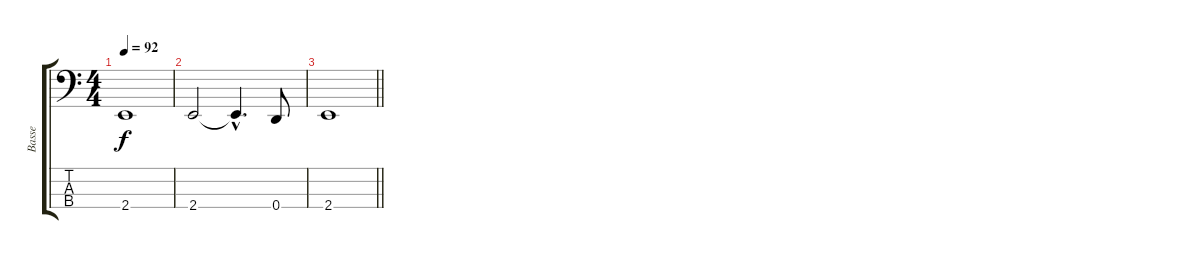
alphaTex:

\track ("Basse" "Basse") {instrument electricbasspick}
\staff {score tabs}
\tuning (G2 D2 A1 D1) {hide}
\ts (4 4)
\tempo 92
\clef f4
\ks c
2.4.1{dy f} |
2.4.2 2.4{hac t}.4{d} 0.4.8 |
\barLineRight lightlight
2.4.1
